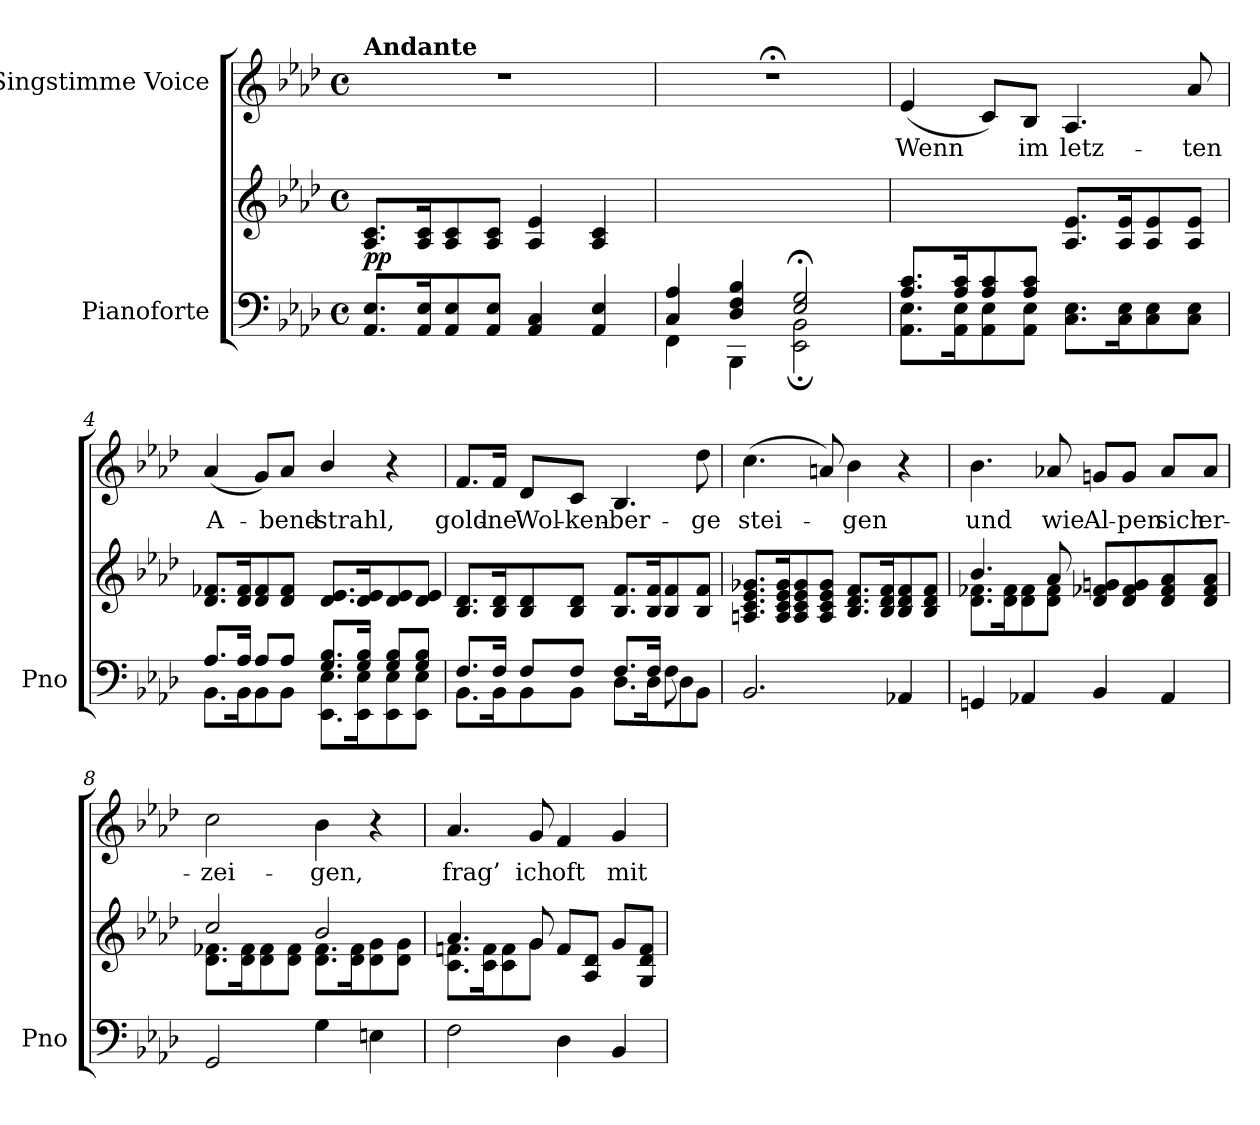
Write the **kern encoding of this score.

**kern	**kern	**dynam	**kern	**text
*part2	*part2	*part2	*part1	*part1
*staff3	*staff2	*staff2/3	*staff1	*staff1
*I"Pianoforte	*	*	*I"Singstimme Voice	*
*I'Pno	*	*	*	*
*clefF4	*clefG2	*	*clefG2	*
*k[b-e-a-d-]	*k[b-e-a-d-]	*	*k[b-e-a-d-]	*
*M4/4	*M4/4	*	*M4/4	*
*met(c)	*met(c)	*	*met(c)	*
=1	=1	=1	=1	=1
!	!	!	!LO:TX:a:B:t=Andante	!
!	!	!LO:DY:b	!	!
8.AA-/ 8.E-/L	8.A-/ 8.c/L	pp	1r	.
16AA-/ 16E-/K	16A-/ 16c/K	.	.	.
8AA-/ 8E-/	8A-/ 8c/	.	.	.
8AA-/ 8E-/J	8A-/ 8c/J	.	.	.
4AA-/ 4C/	4A-/ 4e-/	.	.	.
4AA-/ 4E-/	4A-/ 4c/	.	.	.
=2	=2	=2	=2	=2
*^	*	*	*	*
4C/ 4A-/	4FF\	1ryy	.	1r;<	.
4D-/ 4F/ 4B-/	4BBB-\	.	.	.	.
2E-/;< 2G/;<	2EE-\; 2BB-\;	.	.	.	.
=3	=3	=3	=3	=3	=3
8.A-/ 8.c/L	8.AA-\ 8.E-\L	2ryy	.	(4e-/	Wenn
16A-/ 16c/K	16AA-\ 16E-\K	.	.	.	.
8A-/ 8c/	8AA-\ 8E-\	.	.	8c/L)	.
8A-/ 8c/J	8AA-\ 8E-\J	.	.	8B-/J	im
2ryy	8.C\ 8.E-\L	8.A-/ 8.e-/L	.	4.A-/	letz-
.	16C\ 16E-\K	16A-/ 16e-/K	.	.	.
.	8C\ 8E-\	8A-/ 8e-/	.	.	.
.	8C\ 8E-\J	8A-/ 8e-/J	.	8a-/	-ten
=4	=4	=4	=4	=4	=4
8.A-/L	8.BB-\L	8.d-/ 8.f-X/L	.	(4a-/	A-
16A-/Jk	16BB-\K	16d-/ 16f-/K	.	.	.
8A-/L	8BB-\	8d-/ 8f-/	.	8g/L)	.
8A-/J	8BB-\J	8d-/ 8f-/J	.	8a-/J	-bend-
8.G/ 8.B-/L	8.EE-\ 8.E-\L	8.d-/ 8.e-/L	.	4b-/	-strahl,
16G/ 16B-/Jk	16EE-\ 16E-\K	16d-/ 16e-/K	.	.	.
8G/ 8B-/L	8EE-\ 8E-\	8d-/ 8e-/	.	4r	.
8G/ 8B-/J	8EE-\ 8E-\J	8d-/ 8e-/J	.	.	.
=5	=5	=5	=5	=5	=5
*	*	*^	*	*	*
8.F/L	8.BB-\L	8.B-/ 8.d-/L	2..ryy	.	8.f/L	gold-
16F/Jk	16BB-\K	16B-/ 16d-/K	.	.	16f/Jk	-ne
8F/L	8BB-\	8B-/ 8d-/	.	.	8d-/L	Wol-
8F/J	8BB-\J	8B-/ 8d-/J	.	.	8c/J	-ken-
8.F/L	8.D-\L	8.B-/ 8.f/L	.	.	4.B-/	-ber-
16F/Jk	16D-\K	16B-/ 16f/K	.	.	.	.
8F\	8D-\	8B-/ 8f/	.	.	.	.
8ryy	8BB-\J	8B-/ 8f/J	8ryy	.	8dd-\	-ge
*v	*v	*	*	*	*	*
*	*v	*v	*	*	*
=6	=6	=6	=6	=6
2.BB-/	8.An/ 8.c/ 8.e-/ 8.g-X/L	.	(4.cc\	stei-
.	16A/ 16c/ 16e-/ 16g-/K	.	.	.
.	8A/ 8c/ 8e-/ 8g-/	.	.	.
.	8A/ 8c/ 8e-/ 8g-/J	.	8an/)	.
.	8.B-/ 8.d-/ 8.f/L	.	4b-\	-gen
.	16B-/ 16d-/ 16f/K	.	.	.
4AA-X/	8B-/ 8d-/ 8f/	.	4r	.
.	8B-/ 8d-/ 8f/J	.	.	.
=7	=7	=7	=7	=7
*	*^	*	*	*
4GGn/	4.b-/	8.d-\ 8.f-X\L	.	4.b-\	und
.	.	16d-\ 16f-\K	.	.	.
4AA-X/	.	8d-\ 8f-\	.	.	.
.	8a-/	8d-\ 8f-\J	.	8a-X/	wie
4BB-/	8d-/ 8f-X/ 8gn/L	2ryy	.	8gn/L	Al-
.	8d-/ 8f-/ 8g/	.	.	8g/J	-pen
4AA-/	8d-/ 8f-/ 8a-/	.	.	8a-/L	sich
.	8d-/ 8f-/ 8a-/J	.	.	8a-/J	er-
=8	=8	=8	=8	=8	=8
2GG/	2cc/	8.d-\ 8.f-X\L	.	2cc\	-zei-
.	.	16d-\ 16f-\K	.	.	.
.	.	8d-\ 8f-\	.	.	.
.	.	8d-\ 8f-\J	.	.	.
4G\	2b-/	8.d-\ 8.f-\L	.	4b-\	-gen,
.	.	16d-\ 16f-\K	.	.	.
4En\	.	8d-\ 8g\	.	4r	.
.	.	8d-\ 8g\J	.	.	.
=9	=9	=9	=9	=9	=9
2F\	4.a-/	8.c\ 8.fn\L	.	4.a-/	frag’
.	.	16c\ 16f\K	.	.	.
.	.	8c\ 8f\	.	.	.
.	8g/	8g\J	.	8g/	ich
4D-\	8f/L	2ryy	.	4f/	oft
.	8A-/ 8d-/J	.	.	.	.
4BB-/	8g/L	.	.	4g/	mit
.	8G/ 8d-/ 8f/J	.	.	.	.
*	*v	*v	*	*	*
=	=	=	=	=
*-	*-	*-	*-	*-
